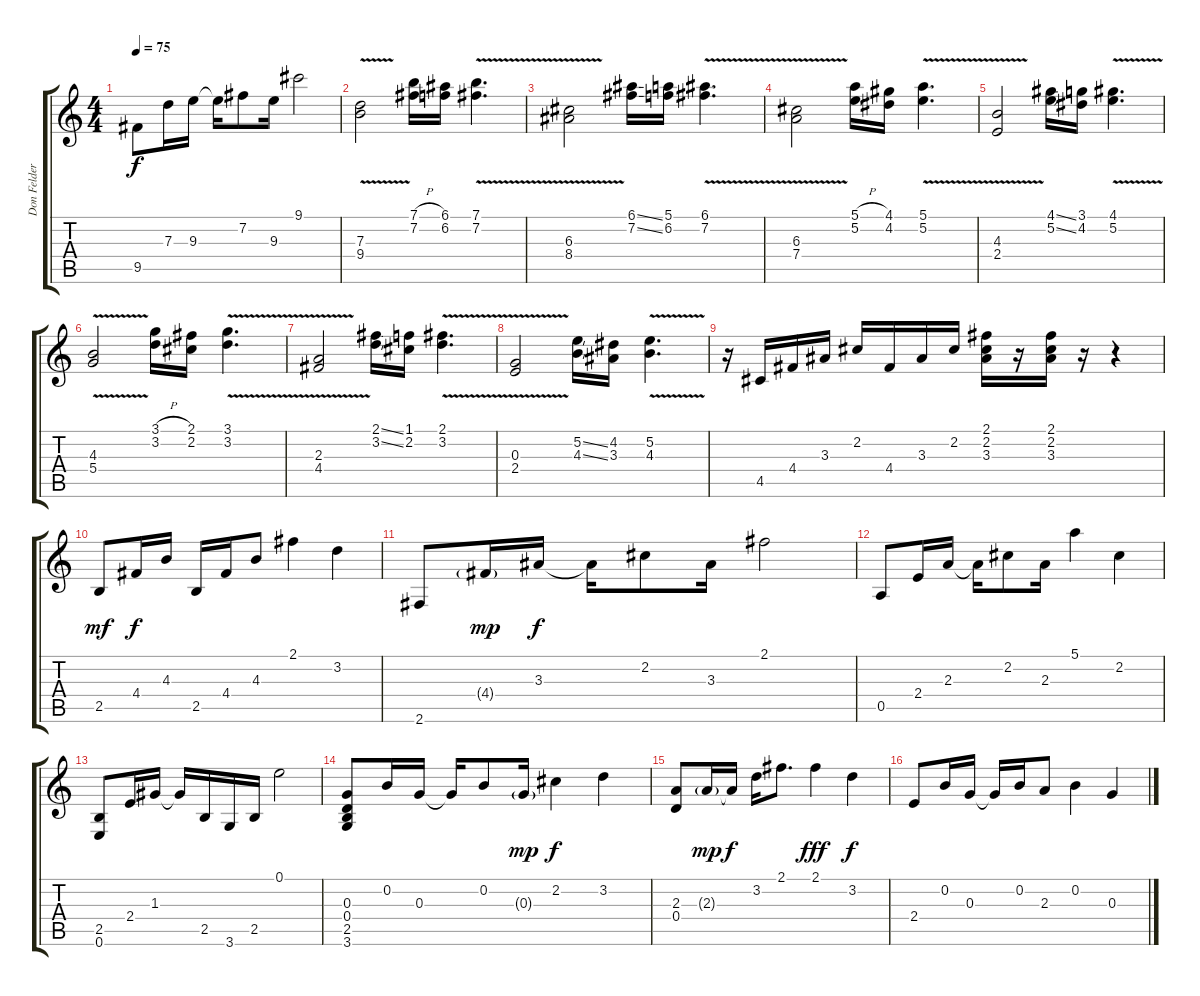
\track ("Don Felder" "Don Felder") {instrument acousticguitarnylon}
\staff {score tabs}
\tuning (E4 B3 G3 D3 A2 E2) {hide}
\ts (4 4)
\tempo 75
\clef g2
\ks c
9.5.8{dy f} 7.3.16 9.3.16 9.3{t}.16 7.2.8 9.3.16 9.1.2 |
(7.3{v} 9.4{v}).2 (7.1{h} 7.2{h}).16 (6.1 6.2).16 (7.1{v} 7.2{v}).4{d} |
(6.3{v} 8.4{v}).2 (6.1{ss} 7.2{ss}).16 (5.1 6.2).16 (6.1{v} 7.2{v}).4{d} |
(6.3{v} 7.4{v}).2 (5.1{h} 5.2{h}).16 (4.1 4.2).16 (5.1{v} 5.2{v}).4{d} |
(4.3{v} 2.4{v}).2 (4.1{ss} 5.2{ss}).16 (3.1 4.2).16 (4.1{v} 5.2{v}).4{d} |
(4.3{v} 5.4{v}).2 (3.1{h} 3.2{h}).16 (2.1 2.2).16 (3.1{v} 3.2{v}).4{d} |
(2.3{v} 4.4{v}).2 (2.1{ss} 3.2{ss}).16 (1.1 2.2).16 (2.1{v} 3.2{v}).4{d} |
(0.3{v} 2.4{v}).2 (5.2{ss} 4.3{ss}).16 (4.2 3.3).16 (5.2{v} 4.3{v}).4{d} |
r.16 4.5.16 4.4.16 3.3.16 2.2.16 4.4.16 3.3.16 2.2.16 (2.1 2.2 3.3).16 r.16 (2.1 2.2 3.3).16 r.16 r.4 |
2.5.8{dy mf volume 10} 4.4.16{dy f} 4.3.16 2.5.16 4.4.16 4.3.8 2.1.4 3.2.4 |
2.6.8 4.4{g}.16{dy mp} 3.3.16{dy f} 3.3{t}.16 2.2.8 3.3.16 2.1.2 |
0.5.8 2.4.16 2.3.16 2.3{t}.16 2.2.8 2.3.16 5.1.4 2.2.4 |
(2.5 0.6).8 2.4.16 1.3.16 1.3{t}.16 2.5.16 3.6.16 2.5.16 0.1.2 |
(0.3 0.4 2.5 3.6).8 0.2.16 0.3.16 0.3{t}.16 0.2.8 0.3{g}.16{dy mp} 2.2.4{dy f} 3.2.4 |
(2.3 0.4).8 2.3{g}.16{dy mp} 2.3{t}.16{dy f} 3.2.16 2.1.8{d} 2.1.4{dy fff} 3.2.4{dy f} |
2.4.8 0.2.16 0.3.16 0.3{t}.16 0.2.16 2.3.8 0.2.4 0.3.4
